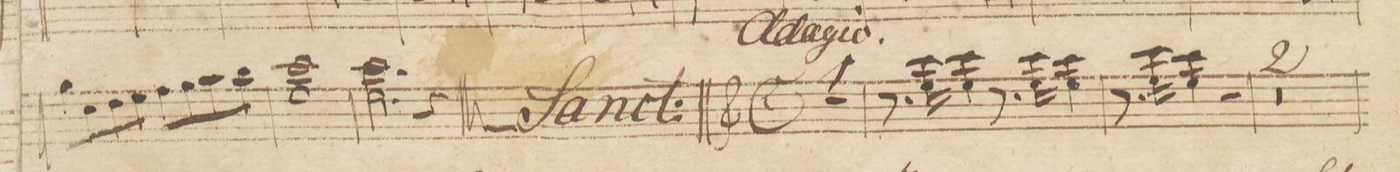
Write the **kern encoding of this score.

**kern	**dynam
*I"Oboe 1 i 2	*
*clefG2	*
*k[]	*
*met(c|)	*
*M2/2	*
8gg\L	.
8cc\	.
8dd\	.
8ee\J	.
8ff\L	.
8gg\	.
8aa\	.
8bb\J	.
=259	=259
*^	*
1ccc/	1ee\	.
=260	=260	=260
2.ccc\	2.ee\	.
*v	*v	*
4r	.
==	==
*-	*-
